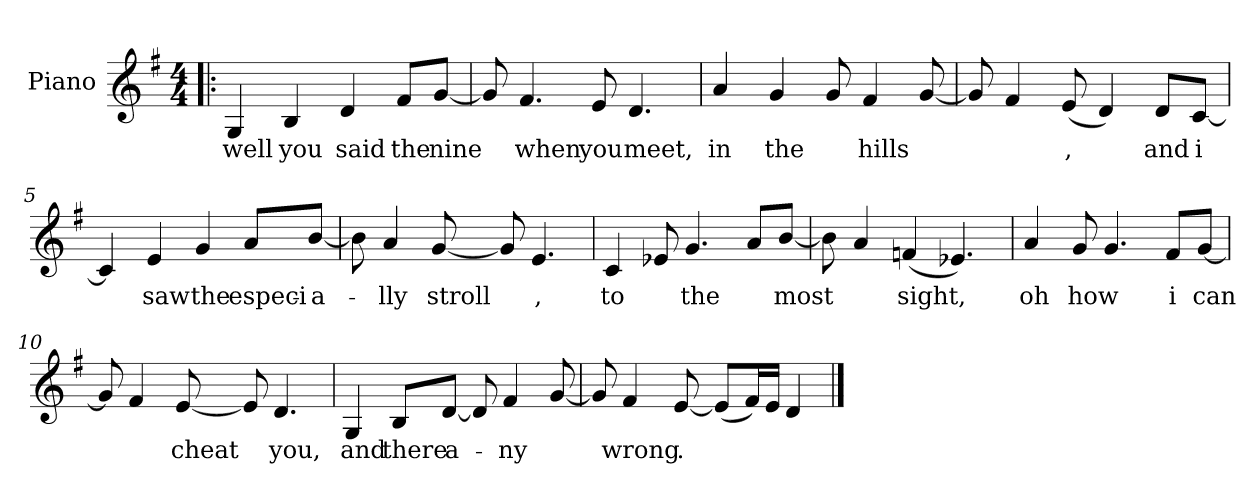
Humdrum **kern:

**kern	**text
*part1	*part1
*staff1	*staff1
*I"Piano	*
*I'Pno.	*
*clefG2	*
*k[f#]	*
*G:	*
*M4/4	*
=1!|:	=1!|:
4G/	well
4B/	you
4d/	said
8f#/L	the
[8g/J	nine
=2	=2
8g/]	.
4.f#/	when
8e/	you
4.d/	meet,
=3	=3
4a/	in
4g/	the
8g/	--
4f#/	hills
[8g/	--
=4	=4
8g/]	.
4f#/	--
(<8e/	-,
4d/)	.
8d/L	and
[8c/J	i
=5	=5
4c/]	.
4e/	saw
4g/	the
8a/L	especi-
[8b/J	a-
=6	=6
8b\]	.
4a/	-lly
[8g/	stroll
8g/]	.
4.e/	-,
=7	=7
4c/	to
8e-X/	--
4.g/	the
8a/L	--
[8b/J	most
=8	=8
8b\]	.
4a/	--
(<4fn/	sight,
4.e-X/)	.
=9	=9
4a/	oh
8g/	how
4.g/	--
8f#/L	i
[8g/J	can
=10	=10
8g/]	.
4f#/	--
[8e/	cheat
8e/]	.
4.d/	you,
=11	=11
4G/	and
8B/L	there
[8d/J	a-
8d/]	.
4f#/	-ny
[8g/	--
=12	=12
8g/]	.
4f#/	wrong
[8e/	-.
(<8e/L]	.
16f#/L)	.
16e/JJ	.
4d/	.
==	==
*-	*-
